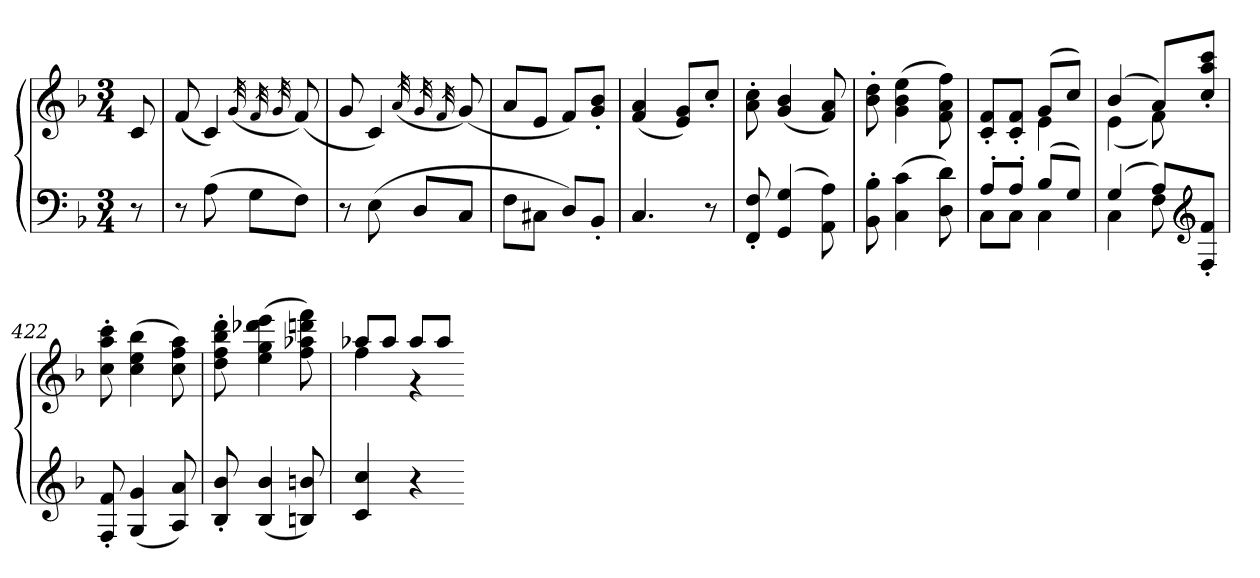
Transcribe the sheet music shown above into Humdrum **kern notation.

**kern	**kern
*part1	*part1
*staff2	*staff1
*clefF4	*clefG2
*k[b-]	*k[b-]
*F:	*F:
*M3/4	*M3/4
=	=
8r	8c
=414	=414
8r	(8f
(8A	4c)
8GL	.
.	(32qg
.	32qf
.	32qg
8FJ)	(8f)
=415	=415
8r	8g
(8E	4c)
8DL	.
.	(32qa
.	32qg
.	32qf
8CJ	(8g)
=416	=416
8FL	8aL
8C#XJ	8eJ
8DL)	8fL)
8BB-'J	8g' 8b-'J
=417	=417
4.C	(4f 4a
.	8e 8gL)
8r	8cc'J
=418	=418
8FF' 8F'	8a' 8cc'
(4GG 4G	(4g 4b-
8AA 8A)	8f 8a)
=419	=419
8BB-' 8B-'	8b-' 8dd'
(4C 4c	(4g 4b- 4ee
8D 8d)	8f 8a 8ff)
=420	=420
*^	*^
8A'L	8CL	8c' 8f'L	4ryy
8A'J	8CJ	8c' 8f'J	.
(8B-L	4C	(8gL	4e
8GJ)	.	8ccJ)	.
=421	=421	=421	=421
(4G	4C	(4b-	(4e
8AL)	8F	8aL)	8f)
*clefG2	*	*	*
8F' 8f'J	8ryy	8cc' 8aa' 8ccc'J	8ryy
*v	*v	*	*
*	*v	*v
=422	=422
8F' 8f'	8cc' 8aa' 8ccc'
(4G 4g	(4cc 4ee 4bb-
8A 8a)	8cc 8ff 8aa)
=423	=423
8B-' 8b-'	8dd' 8ff' 8bb-' 8ddd'
(4B- 4b-	(4ee 4gg 4ddd-X 4eee
8Bn 8bn)	8ff 8aa-X 8dddn 8fff)
=424	=424
*	*^
4c 4cc	8aa-XL	4ff
.	8aa-J	.
4r	8aa-L	4r
.	8aa-J	.
*	*v	*v
=-	=-
*-	*-
